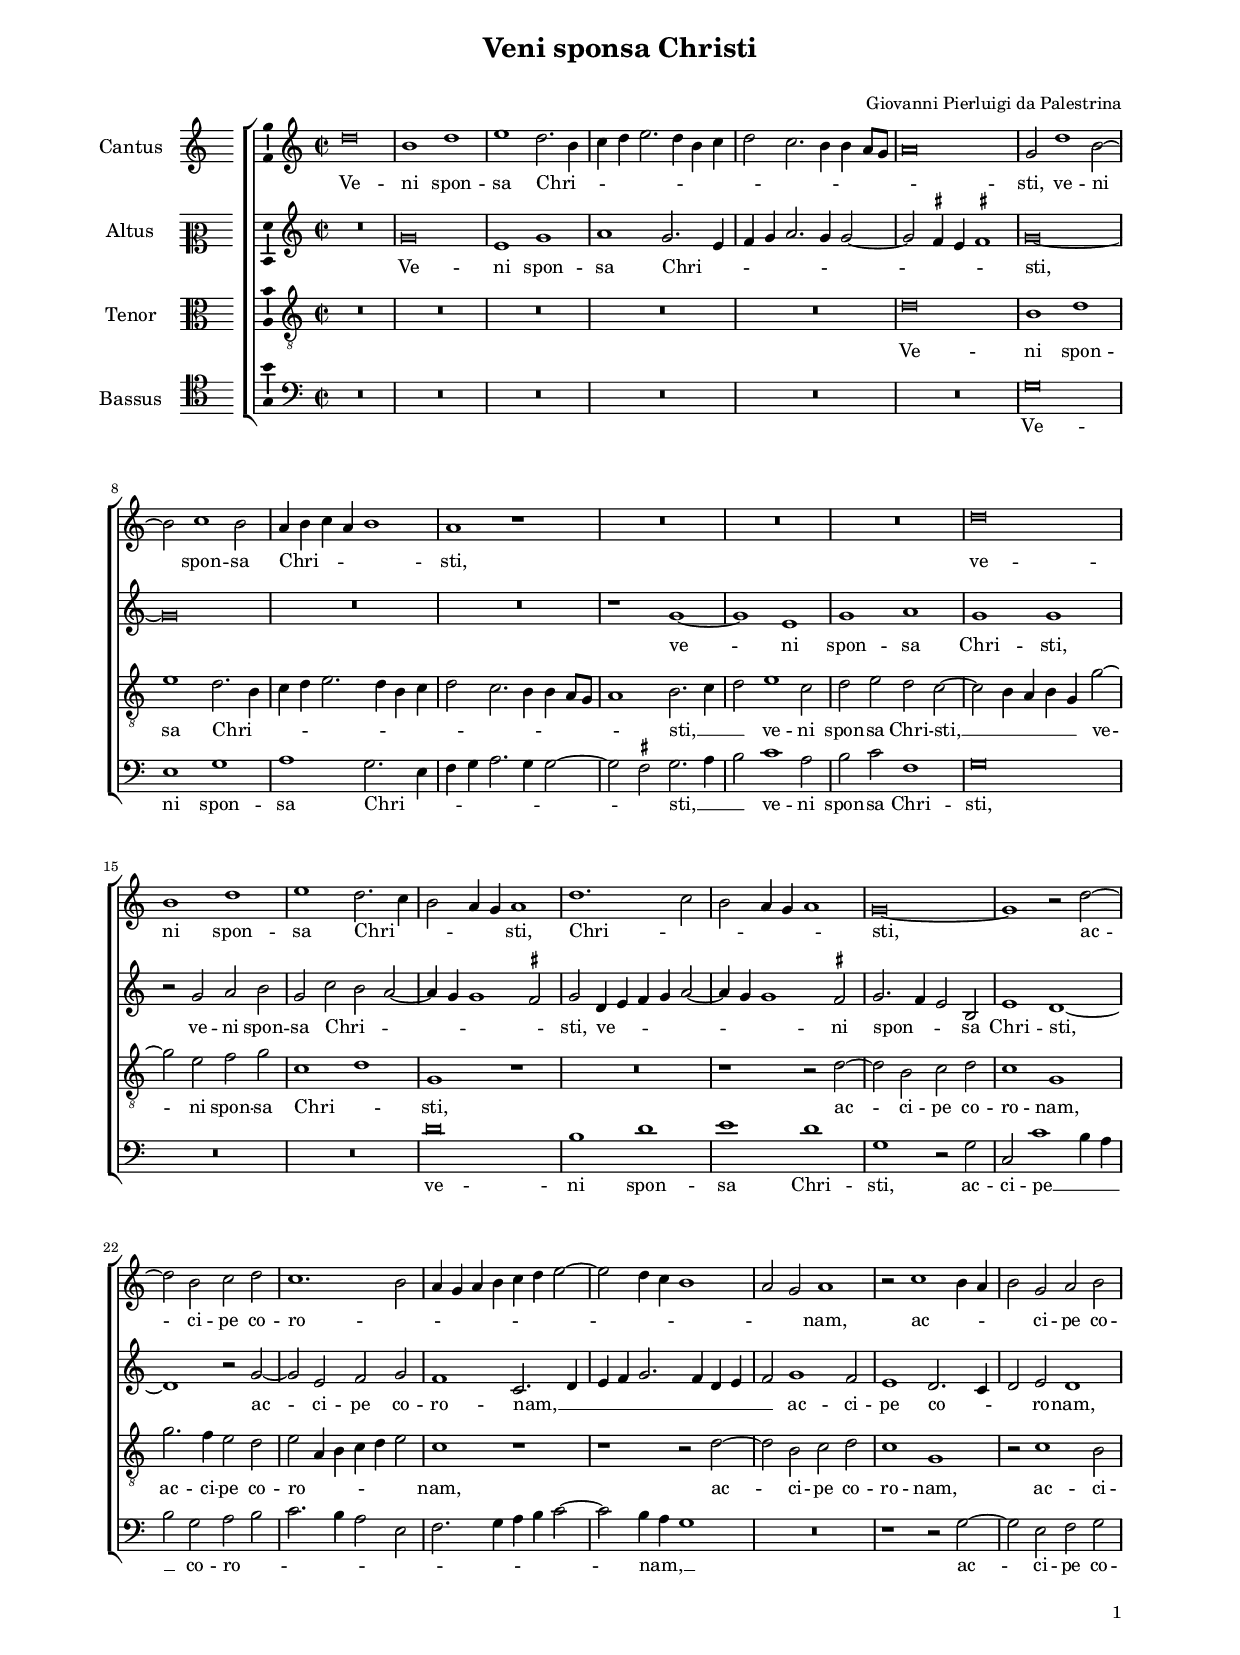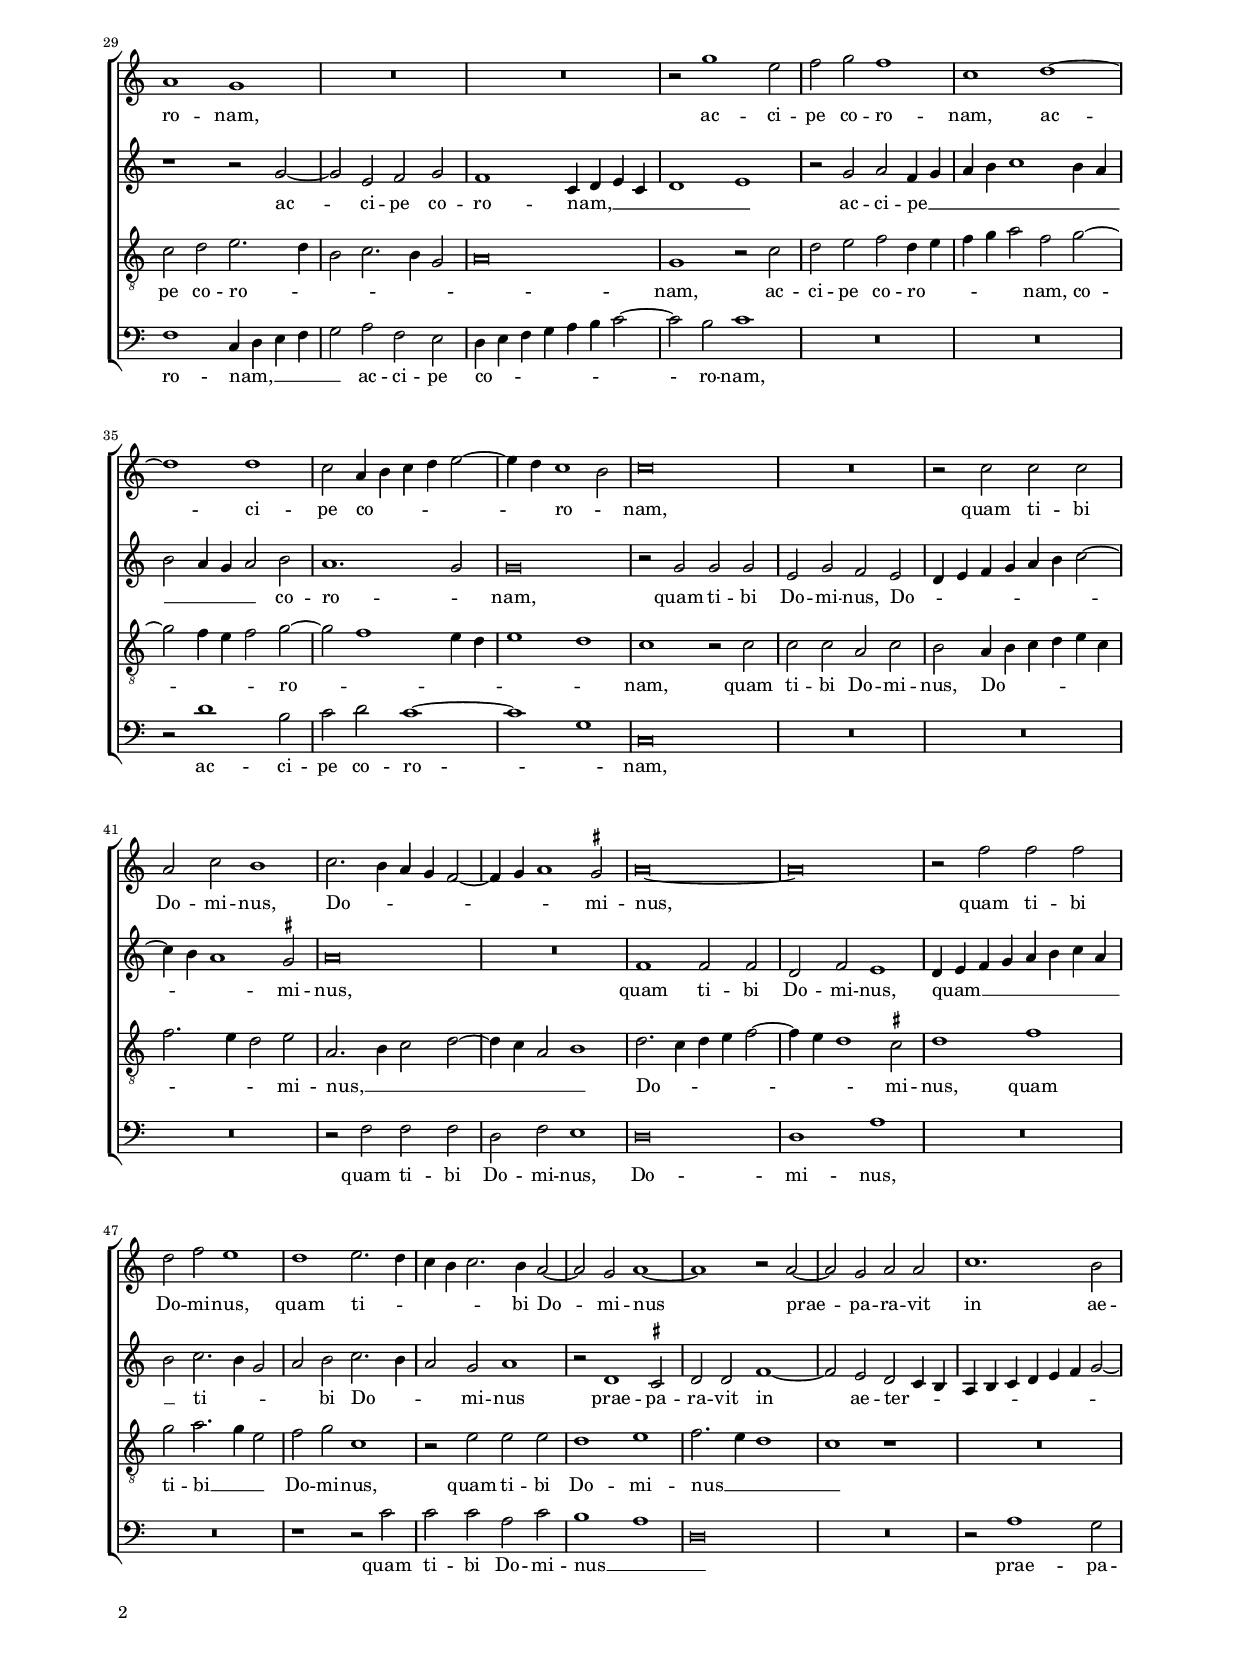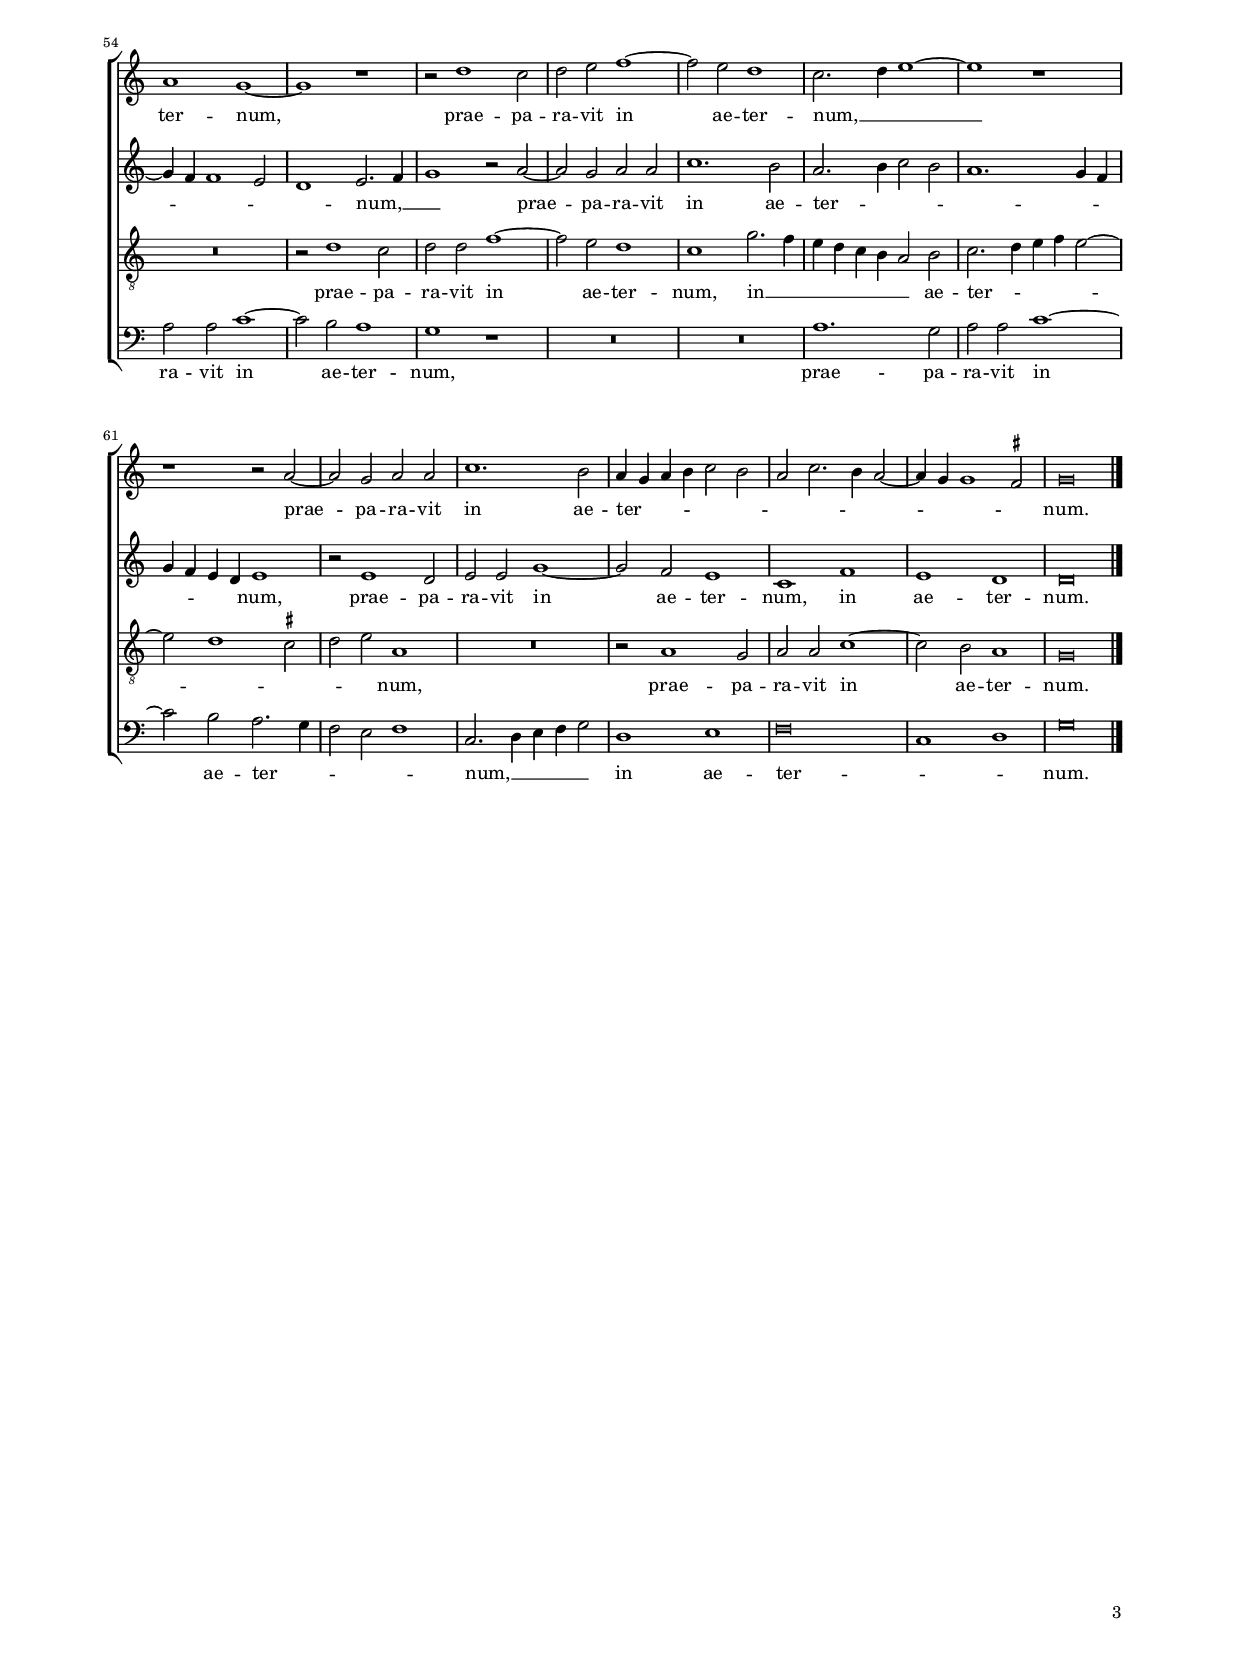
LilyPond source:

\header
{
  title="Veni sponsa Christi"
  composer=\markup { \vspace #2 "Giovanni Pierluigi da Palestrina" }
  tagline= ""
}

\version "2.24.2"
\language deutsch
#(set-global-staff-size 15)
% #(set-default-paper-size "letter")
#(ly:set-option 'point-and-click #f)

	
global = {
	\key c \major
	\time 2/2 \set Score.measureLength = #(ly:make-moment 2/1)
	\set Score.tempoHideNote = ##t
	\tempo 2 = 95
	\skip 1*2*67 \bar "|."
	}

	ficta = { \once \set suggestAccidentals = ##t }
	
	forget = #(define-music-function (music) (ly:music?) #{
		\accidentalStyle forget
		$music
		\accidentalStyle default
		#})


\paper
	{
	top-margin = 1.7 \cm
	bottom-margin = 1.1 \cm
	left-margin = 2 \cm
	right-margin = 2 \cm
	ragged-bottom = ##f
	ragged-last-bottom = ##t
	print-page-number = ##f
	system-system-spacing = #'((basic-distance . 17) (minimum-distance . 14) (padding . 6) (strechability . 150))
	oddFooterMarkup=\markup   \fill-line { "" \fromproperty #'page:page-number-string }
	evenFooterMarkup=\markup  \fill-line { \fromproperty #'page:page-number-string "" }
	last-bottom-spacing = #'((basic-distance . 11) (minimum-distance . 7) (padding . 4))
%	systems-per-page = 3
%	page-count = 3	
%	min-systems-per-page = 3
	}


incipitcantus = \markup { \score {
	{
	\set Staff.instrumentName = \markup { \fontsize #1 "Cantus" }
	\key c \major
	\clef violin
	s4 \bar ""
	}
	\layout  {
	raggedright = ##t
	indent = 1.6 \cm
	line-width = 2.5\cm
	\context { \Staff \remove Time_signature_engraver }
	\override Staff.Clef.Y-extent = #'(0 . 0)
	}} \hspace #1 }
	
	 
incipitaltus = \markup { \score {
	{
	\set Staff.instrumentName = \markup { \fontsize #1 "Altus" }
	\key c \major
	\clef mezzosoprano
	s4 \bar ""
	}
	\layout  {
	raggedright = ##t
	indent = 1.6 \cm
	line-width = 2.5\cm
	\context { \Staff \remove Time_signature_engraver }
	\override Staff.Clef.Y-extent = #'(0 . 0)
	}} \hspace #1 }


incipittenor = \markup { \score {
	{
	\set Staff.instrumentName = \markup { \fontsize #1 "Tenor" }
	\key c \major
	\clef alto
	s4 \bar ""
	}
	\layout  {
	raggedright = ##t
	indent = 1.6 \cm
	line-width = 2.5\cm
	\context { \Staff \remove Time_signature_engraver }
	\override Staff.Clef.Y-extent = #'(0 . 0)
	}} \hspace #1 }


incipitbassus = \markup { \score {
	{
	\set Staff.instrumentName = \markup { \fontsize #1 "Bassus" }
	\key c \major
	\clef tenor
	s4 \bar ""
	}
	\layout  {
	raggedright = ##t
	indent = 1.6 \cm
	line-width = 2.5\cm
	\context { \Staff \remove Time_signature_engraver }
	\override Staff.Clef.Y-extent = #'(0 . 0)
	}} \hspace #1 }


cantus =  \relative c''
	{
	d\breve
	h1 d
	e1 d2. h4
	c4 d e2. d4 h c
%5
	d2 c2. h4 h a8 g |
	a\breve
	g2 d'1 h2~ \break \noPageBreak
	h2 c1 h2
	a4 h c a h1
%10
	a1 r |
	R\breve
	R\breve
	R\breve
	d\breve \break \noPageBreak
%15
	h1 d |
	e1 d2. c4
	h2 a4 g a1
	d1. c2
	h2 a4 g a1
%20
	g\breve~ |
	g1 r2 d'~ \break \noPageBreak
	d2 h c d
	c1. h2
	a4 g a h c d e2~
%25
	e2 d4 c h1 |
	a2 g a1
	r2 c1 h4 a
	h2 g a h \pageBreak
	a1 g
%30
	R\breve |
	R\breve
	r2 g'1 e2
	f2 g f1
	c1 d~
%35
	d1 d |
	c2 a4 h c d e2~
	e4 d c1 h2
	c\breve
	R\breve
%40
	r2 c c c |
	a2 c h1
	c2. h4 a g f2~
	f4 g a1 \ficta gis2
	a\breve~
%45
	a\breve |
	r2 f' f f
	d2 f e1
	d1 e2. d4
	c4 h c2. h4 a2~
%50
	a2 g a1~ |
	a1 r2 a~
	a2 g a a
	c1. h2
	a1 g~
%55
	g1 r |
	r2 d'1 c2
	d2 e f1~
	f2 e d1
	c2. d4 e1~
%60
	e1 r |
	r1 r2 a,~
	a2 g a a
	c1. h2
	a4 g a h c2 h
%65
	a2 c2. h4 a2~ |
	a4 g g1 \ficta fis2
	g\breve |
	}


altus =  \relative c'
	{
	R\breve
	g'\breve
	e1 g
	a1 g2. e4
%5
	f4 g a2. g4 g2~ |
	g2 \ficta fis4 e \ficta fis!1
	g\breve~
	g\breve
	R\breve
%10
	R\breve |
	r1 g~
	g1 e
	g1 a
	g1 g
%15
	r2 g a h |
	g2 c h a~
	a4 g g1 \ficta fis2
	g2 d4 e f g a2~
	a4 g g1 \ficta fis2
%20
	g2. f4 e2 h |
	e1 d~
	d1 r2 g~
	g2 e f g
	f1 c2. d4
%25
	e4 f g2. f4 d e |
	f2 g1 f2
	e1 d2. c4
	d2 e d1
	r1 r2 g~
%30
	g2 e f g |
	f1 c4 d e c
	d1 e
	r2 g a f4 g
	a4 h c1 h4 a
%35
	h2 a4 g a2 h |
	a1. g2
	g\breve
	r2 g g g
	e2 g f e
%40
	d4 e f g a h c2~ |
	c4 h a1 \ficta gis2
	a\breve
	R\breve
	f1 f2 f
%45
	d2 f e1 |
	d4 e f g a h c a
	h2 c2. h4 g2
	a2 h c2. h4
	a2 g a1
%50
	r2 d,1 \ficta cis2 |
	d2 d f1~
	f2 e d c4 h
	a4 h c d e f g2~
	g4 f f1 e2
%55
	d1 e2. f4 |
	g1 r2 a~
	a2 g a a
	c1. h2
	a2. h4 c2 h
%60
	a1. g4 f |
	g4 f e d e1
	r2 e1 d2
	e2 e g1~
	g2 f e1
%65
	c1 f |
	e1 d
	d\breve |
	}


tenor =  \relative c'
	{
	R\breve
	R\breve
	R\breve
	R\breve
%5
	R\breve |
	d\breve
	h1 d
	e1 d2. h4
	c4 d e2. d4 h c
%10
	d2 c2. h4 h a8 g |
	a1 h2. c4
	d2 e1 c2
	d2 e d c~
	c2 h4 a h g g'2~
%15
	g2 e f g |
	c,1 d
	g,1 r
	R\breve
	r1 r2 d'~
%20
	d2 h c d |
	c1 g
	g'2. f4 e2 d
	e2 a,4 h c d e2
	c1 r
%25
	r1 r2 d~ |
	d2 h c d
	c1 g
	r2 c1 h2
	c2 d e2. d4
%30
	h2 c2. h4 g2 |
	a\breve
	g1 r2 c
	d2 e f d4 e
	f4 g a2 f g~
%35
	g2 f4 e f2 g~ |
	g2 f1 e4 d
	e1 d
	c1 r2 c
	c2 c a c
%40
	h2 a4 h c d e c |
	f2. e4 d2 e
	a,2. h4 c2 d~
	d4 c a2 h1
	d2. c4 d e f2~
%45
	f4 e d1 \ficta cis2 |
	d1 f
	g2 a2. g4 e2
	f2 g c,1
	r2 e e e
%50
	d1 e |
	f2. e4 d1
	c1 r
	R\breve
	R\breve
%55
	r2 d1 c2 |
	d2 d f1~
	f2 e d1
	c1 g'2. f4
	e4 d c h a2 h
%60
	c2. d4 e f e2~ |
	e2 d1 \ficta cis2
	d2 e a,1
	R\breve
	r2 a1 g2
%65
	a2 a c1~ |
	c2 h a1
	g\breve |
	}


bassus  =  \relative c
	{
	R\breve
	R\breve
	R\breve
	R\breve
%5
	R\breve |
	R\breve
	g'\breve
	e1 g
	a1 g2. e4
%10
	f4 g a2. g4 g2~ |
	g2 \ficta fis g2. a4
	h2 c1 a2
	h2 c f,1
	g\breve
%15
	R\breve |
	R\breve
	d'\breve
	h1 d
	e1 d
%20
	g,1 r2 g |
	c,2 c'1 h4 a
	h2 g a h
	c2. h4 a2 e
	f2. g4 a h c2~
%25
	c2 h4 a g1 |
	R\breve
	r1 r2 g~
	g2 e f g
	f1 c4 d e f
%30
	g2 a f e |
	d4 e f g a h c2~
	c2 h c1
	R\breve
	R\breve
%35
	r2 d1 h2 |
	c2 d c1~
	c1 g
	c,\breve
	R\breve
%40
	R\breve |
	R\breve
	r2 f f f
	d2 f e1
	d\breve
%45
	d1 a' |
	R\breve	
	R\breve
	r1 r2 c
	c2 c a c
%50
	h1 a |
	d,\breve
	R\breve
	r2 a'1 g2
	a2 a c1~
%55
	c2 h a1 |	
	g1 r
	R\breve
	R\breve
	a1. g2
%60
	a2 a c1~ |
	c2 h a2. g4
	f2 e f1
	c2. d4 e f g2
	d1 e
%65
	f\breve |
	c1 d
	g\breve |
	}

lyricscantus = \lyricmode {
	Ve -- ni spon -- sa Chri -- _ _ _ _ _ _ _ _ _ _ _ _ _ _ sti,
	ve -- ni spon -- sa Chri -- _ _ _ _ sti,
	ve -- ni spon -- sa Chri -- _ _ _ _ sti,
	Chri -- _ _ _ _ _ sti,
	ac -- ci -- pe co -- ro -- _ _ _ _ _ _ _ _ _ _ _ _ _ nam,
	ac -- _ _ _ ci -- pe co -- ro -- nam,
	ac -- ci -- pe co -- ro -- nam,
	ac -- ci -- pe co -- _ _ _ _ _ ro -- _ nam,
	quam ti -- bi Do -- mi -- nus,
	Do -- _ _ _ _ _ _ mi -- nus,
	quam ti -- bi Do -- mi -- nus,
	quam ti -- _ _ _ _ bi Do -- mi -- nus
	prae -- pa -- ra -- vit in ae -- ter -- num,
	prae -- pa -- ra -- vit in ae -- ter -- num, __ _ _
	prae -- pa -- ra -- vit in ae -- ter -- _ _ _ _ _ _ _ _ _ _ _ _ num.
	}


lyricsaltus = \lyricmode {
	Ve -- ni spon -- sa Chri -- _ _ _ _ _ _ _ _ _ sti,
	ve -- ni spon -- sa Chri -- sti,
	ve -- ni spon -- sa Chri -- _ _ _ _ _ sti,
	ve -- _ _ _ _ _ _ ni spon -- _ _ sa Chri -- sti,
	ac -- ci -- pe co -- ro -- nam, __ _ _ _ _ _ _ _ _
	ac -- ci -- pe co -- _ _ ro -- nam,
	ac -- ci -- pe co -- ro -- nam, __ _ _ _ _ _
	ac -- ci -- pe __ _ _ _ _ _ _ _ _ _ _ co -- ro -- _ nam,
	quam ti -- bi Do -- mi -- nus,
	Do -- _ _ _ _ _ _ _ _ _ mi -- nus,
	quam ti -- bi Do -- mi -- nus,
	quam __ _ _ _ _ _ _ _ _ ti -- _ _ _ bi Do -- _ _ mi -- nus
	prae -- pa -- ra -- vit in ae -- ter -- _ _ _ _ _ _ _ _ _ _ _ _ _ num, __ _ _
	prae -- pa -- ra -- vit in ae -- ter -- _ _ _ _ _ _ _ _ _ _ num,
	prae -- pa -- ra -- vit in ae -- ter -- num,
	in ae -- ter -- num.
	}


lyricstenor = \lyricmode {
	Ve -- ni spon -- sa Chri -- _ _ _ _ _ _ _ _ _ _ _ _ _ _ sti, __ _ _ 
	ve -- ni spon -- sa Chri -- sti, __ _ _ _ _
	ve -- ni spon -- sa Chri -- _ sti,
	ac -- ci -- pe co -- ro -- nam,
	ac -- ci -- pe co -- ro -- _ _ _ _ _ nam,
	ac -- ci -- pe co -- ro -- nam,
	ac -- ci -- pe co -- ro -- _ _ _ _ _ _ nam,
	ac -- ci -- pe co -- ro -- _ _ _ _ nam,
	co -- _ _ _ ro -- _ _ _ _ _ nam,
	quam ti -- bi Do -- mi -- nus,
	Do -- _ _ _ _ _ _ _ _ mi -- nus, __ _ _ _ _ _ _ 
	Do -- _ _ _ _ _ _ mi -- nus,
	quam ti -- bi __ _ _ Do -- mi -- nus,
	quam ti -- bi Do -- mi -- nus __ _ _ _
	prae -- pa -- ra -- vit in ae -- ter -- num,
	in __ _ _ _ _ _ _ ae -- ter -- _ _ _ _ _ _ _ _ num,
	prae -- pa -- ra -- vit in ae -- ter -- num.
	}


lyricsbassus = \lyricmode {
	Ve -- ni spon -- sa Chri -- _ _ _ _ _ _ _ sti, __ _ _
	ve -- ni spon -- sa Chri -- sti,
	ve -- ni spon -- sa Chri -- sti,
	ac -- ci -- pe __ _ _ _ co -- ro -- _ _ _ _ _ _ _ _ _ _ nam, __ _ _
	ac -- ci -- pe co -- ro -- nam, __ _ _ _ _ 
	ac -- ci -- pe co -- _ _ _ _ _ _ ro -- nam,
	ac -- ci -- pe co -- ro -- _ nam,
	quam ti -- bi Do -- mi -- nus,
	Do -- mi -- nus,
	quam ti -- bi Do -- mi -- nus __ _ _
	prae -- pa -- ra -- vit in ae -- ter -- num,
	prae -- pa -- ra -- vit in ae -- ter -- _ _ _ _ num, __ _ _ _ _
	in ae -- ter -- _ _ num.
	}


\score
{  
	\transpose c c {
	\new ChoirStaff \with { \override StaffGrouper.staff-staff-spacing.basic-distance = #12 }
	<<

	\new Staff << \global
	\new Voice="v1" {
		\set Staff.instrumentName=\incipitcantus
	%	  \set Staff.instrumentName="S"
		\set Staff.midiInstrument = "reed organ"
		\clef violin
		\cantus }
	\new Lyrics \lyricsto "v1" {\lyricscantus }
	>>


	\new Staff << \global
	\new Voice="v2" {
		\set Staff.instrumentName=\incipitaltus
	%	  \set Staff.instrumentName="A"
		\set Staff.midiInstrument = "reed organ"
		\clef violin % "G_8"
		\altus}
	\new Lyrics \lyricsto "v2" {\lyricsaltus }
	>>


	\new Staff << \global
	\new Voice="v3" {
		\set Staff.instrumentName=\incipittenor
	%	  \set Staff.instrumentName="T"
		\set Staff.midiInstrument = "reed organ"
		\clef "G_8"
		\tenor }
	\new Lyrics \lyricsto "v3" {\lyricstenor }
	>>


	\new Staff << \global
	\new Voice="v4" {
		\set Staff.instrumentName=\incipitbassus
	%	  \set Staff.instrumentName="B"
		\set Staff.midiInstrument = "reed organ"
		\clef "bass" 
		\bassus }
	\new Lyrics \lyricsto "v4" {\lyricsbassus}
	>>

	>>
	} % transpose

	\layout
	{
	indent = 2.3 \cm
%	\context { \Lyrics \override VerticalAxisGroup.nonstaff-relatedstaff-spacing.padding = #1.1 }
%	\context { \Lyrics \override LyricText.font-size = #1 }
	\context { \Staff \consists Ambitus_engraver }
	\context { \Score \override BarNumber.padding = #2 }
	\context { \Voice \override NoteHead.style = #'baroque }
	}

\midi
	{
	}
	
}


% EOF
